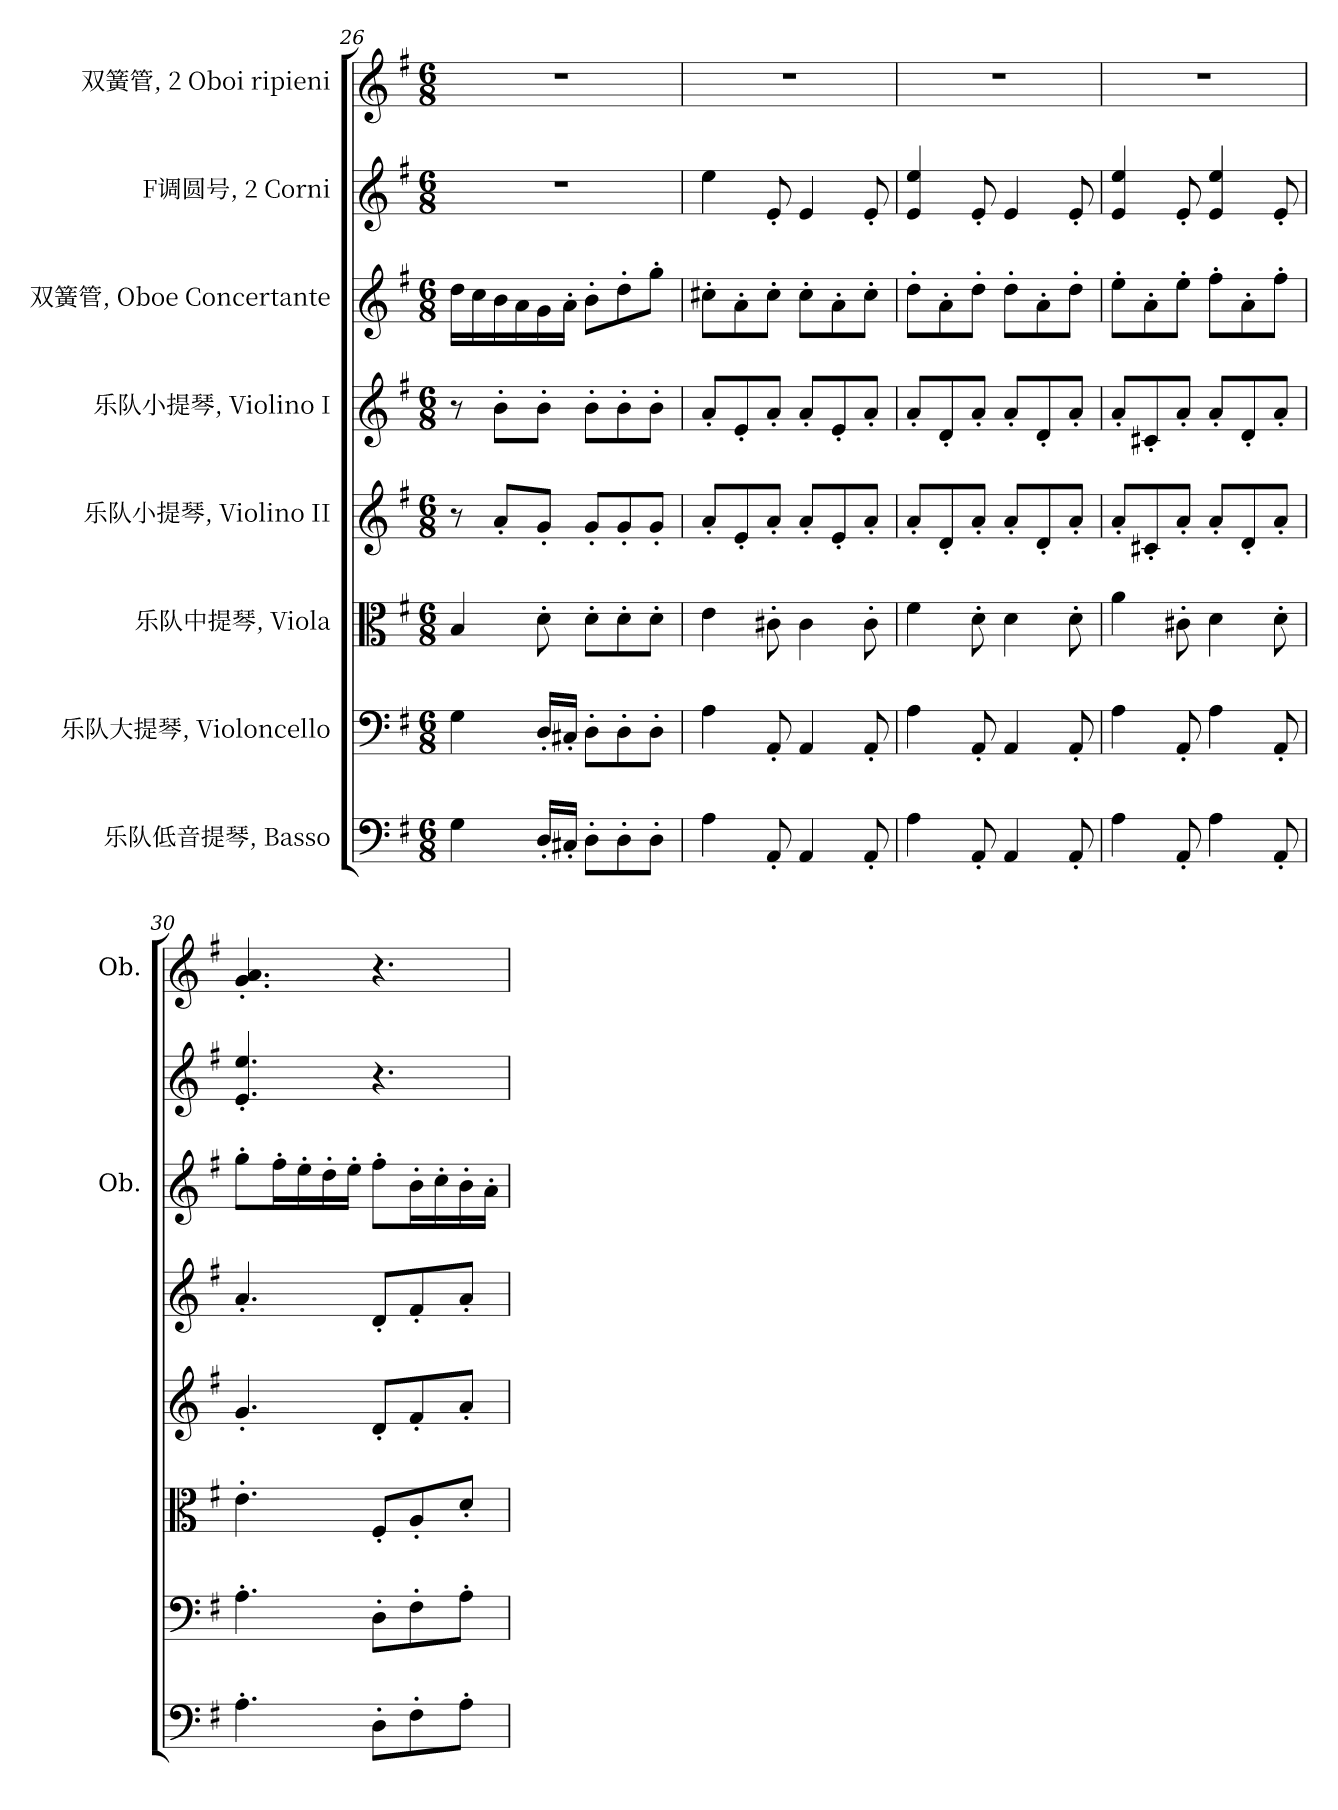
**kern	**kern	**kern	**kern	**kern	**kern	**kern	**kern
*part8	*part7	*part6	*part5	*part4	*part3	*part2	*part1
*staff8	*staff7	*staff6	*staff5	*staff4	*staff3	*staff2	*staff1
*I"乐队低音提琴, Basso	*I"乐队大提琴, Violoncello	*I"乐队中提琴, Viola	*I"乐队小提琴, Violino II	*I"乐队小提琴, Violino I	*I"双簧管, Oboe Concertante	*I"F调圆号, 2 Corni	*I"双簧管, 2 Oboi ripieni
*	*	*	*	*	*I'Ob.	*	*I'Ob.
*clefF4	*clefF4	*clefC3	*clefG2	*clefG2	*clefG2	*clefG2	*clefG2
*ITrd7c12	*	*	*	*	*	*ITrd4c7	*
*k[f#]	*k[f#]	*k[f#]	*k[f#]	*k[f#]	*k[f#]	*k[]	*k[f#]
*M6/8	*M6/8	*M6/8	*M6/8	*M6/8	*M6/8	*M6/8	*M6/8
=26	=26	=26	=26	=26	=26	=26	=26
4GG\	4G\	4B/	8r	8r	16dd\LL	2.r	2.r
.	.	.	.	.	16cc\	.	.
.	.	.	8a'/L	8b'\L	16b\	.	.
.	.	.	.	.	16a\	.	.
16DD'/LL	16D'/LL	8d'\	8g'/J	8b'\J	16g\	.	.
16CC#X'/JJ	16C#X'/JJ	.	.	.	16a'\JJ	.	.
8DD'\L	8D'\L	8d'\L	8g'/L	8b'\L	8b'\L	.	.
8DD'\	8D'\	8d'\	8g'/	8b'\	8dd'\	.	.
8DD'\J	8D'\J	8d'\J	8g'/J	8b'\J	8gg'\J	.	.
=27	=27	=27	=27	=27	=27	=27	=27
4AA\	4A\	4e\	8a'/L	8a'/L	8cc#X'\L	4a\	2.r
.	.	.	8e'/	8e'/	8a'\	.	.
8AAA'/	8AA'/	8c#X'\	8a'/J	8a'/J	8cc#'\J	8A'/	.
4AAA/	4AA/	4c#\	8a'/L	8a'/L	8cc#'\L	4A/	.
.	.	.	8e'/	8e'/	8a'\	.	.
8AAA'/	8AA'/	8c#'\	8a'/J	8a'/J	8cc#'\J	8A'/	.
!!LO:PB:g=z
=28	=28	=28	=28	=28	=28	=28	=28
4AA\	4A\	4f#\	8a'/L	8a'/L	8dd'\L	4A/ 4a/	2.r
.	.	.	8d'/	8d'/	8a'\	.	.
8AAA'/	8AA'/	8d'\	8a'/J	8a'/J	8dd'\J	8A'/	.
4AAA/	4AA/	4d\	8a'/L	8a'/L	8dd'\L	4A/	.
.	.	.	8d'/	8d'/	8a'\	.	.
8AAA'/	8AA'/	8d'\	8a'/J	8a'/J	8dd'\J	8A'/	.
=29	=29	=29	=29	=29	=29	=29	=29
4AA\	4A\	4a\	8a'/L	8a'/L	8ee'\L	4A/ 4a/	2.r
.	.	.	8c#X'/	8c#X'/	8a'\	.	.
8AAA'/	8AA'/	8c#X'\	8a'/J	8a'/J	8ee'\J	8A'/	.
4AA\	4A\	4d\	8a'/L	8a'/L	8ff#'\L	4A/ 4a/	.
.	.	.	8d'/	8d'/	8a'\	.	.
8AAA'/	8AA'/	8d'\	8a'/J	8a'/J	8ff#'\J	8A'/	.
=30	=30	=30	=30	=30	=30	=30	=30
4.AA'\	4.A'\	4.e'\	4.g'/	4.a'/	8gg'\L	4.A/' 4.a/'	4.g/' 4.a/'
.	.	.	.	.	16ff#'\L	.	.
.	.	.	.	.	16ee'\	.	.
.	.	.	.	.	16dd'\	.	.
.	.	.	.	.	16ee'\JJ	.	.
8DD'\L	8D'\L	8F#'/L	8d'/L	8d'/L	8ff#'\L	4.r	4.r
8FF#'\	8F#'\	8A'/	8f#'/	8f#'/	16b'\L	.	.
.	.	.	.	.	16cc'\	.	.
8AA'\J	8A'\J	8d'/J	8a'/J	8a'/J	16b'\	.	.
.	.	.	.	.	16a'\JJ	.	.
=	=	=	=	=	=	=	=
*-	*-	*-	*-	*-	*-	*-	*-
